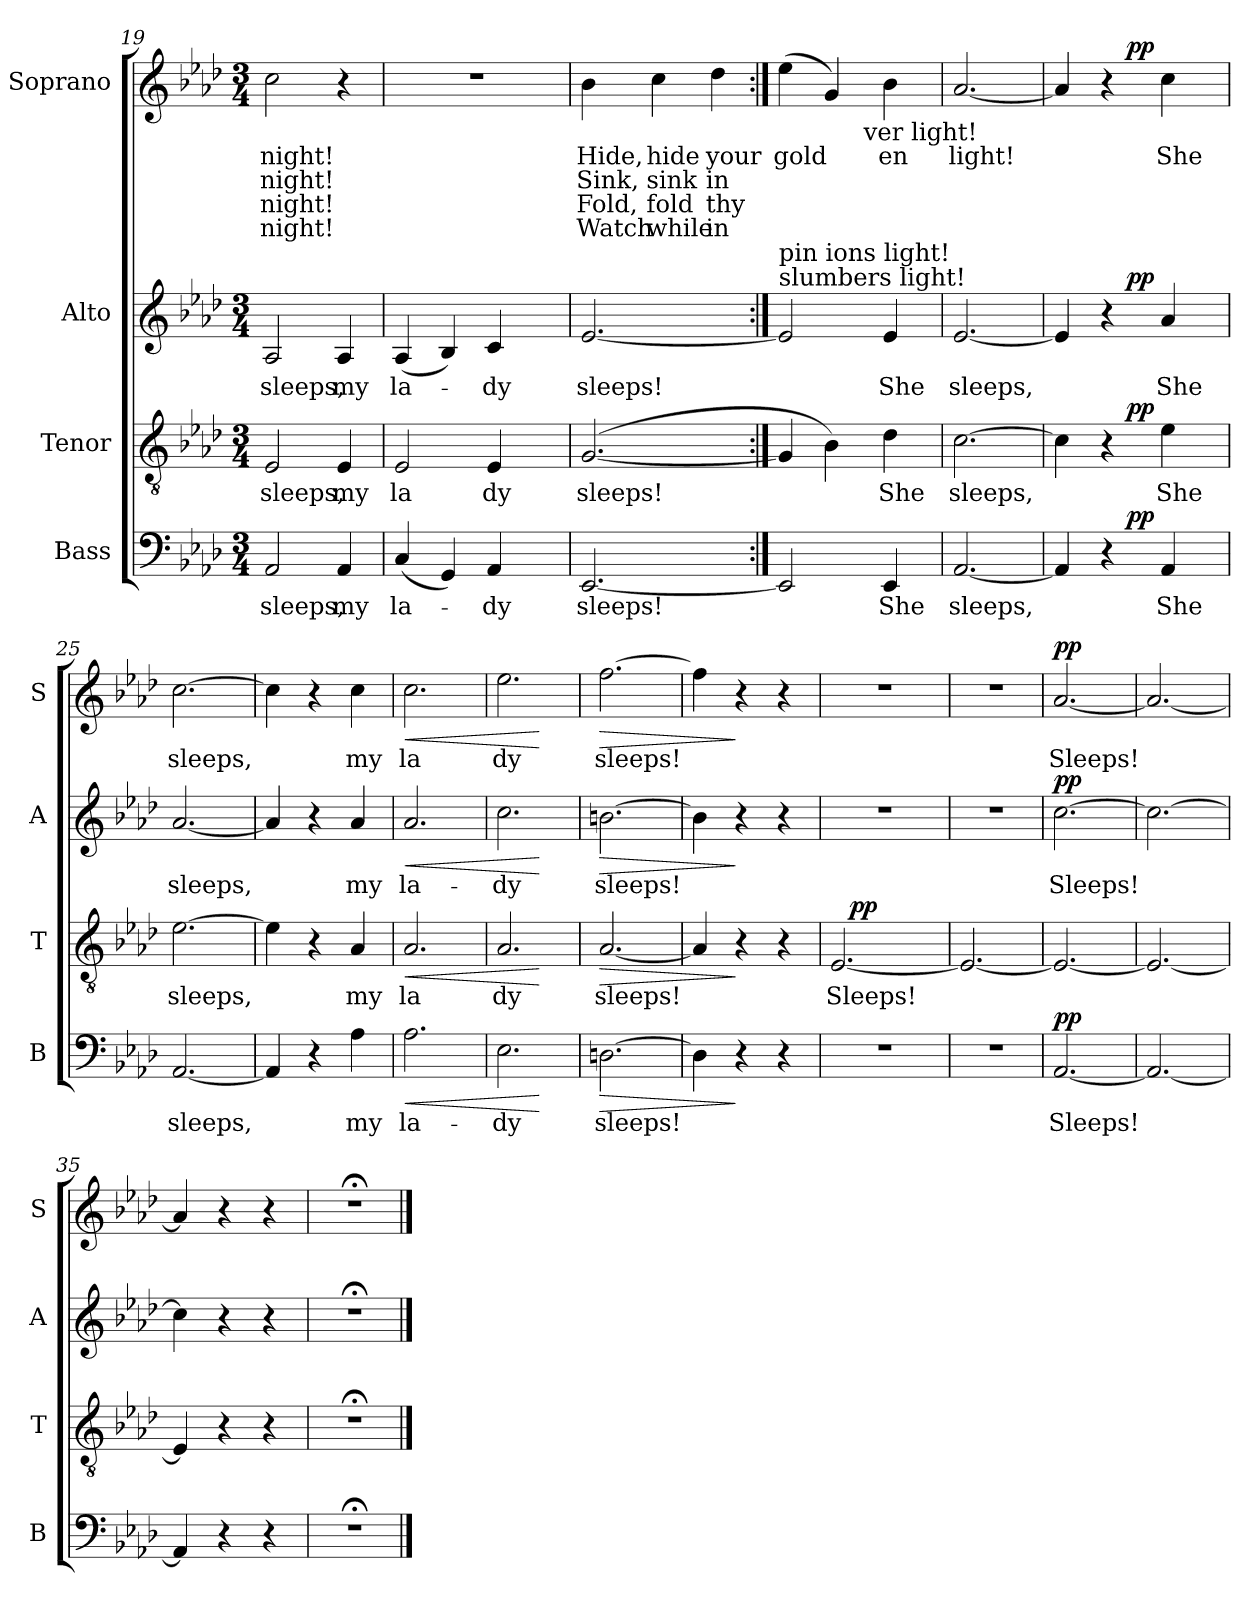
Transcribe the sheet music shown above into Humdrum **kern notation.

**kern	**text	**dynam	**kern	**text	**dynam	**kern	**text	**dynam	**kern	**text	**text	**text	**text	**dynam
*part4	*part4	*part4	*part3	*part3	*part3	*part2	*part2	*part2	*part1	*part1	*part1	*part1	*part1	*part1
*staff4	*staff4	*staff4	*staff3	*staff3	*staff3	*staff2	*staff2	*staff2	*staff1	*staff1	*staff1	*staff1	*staff1	*staff1
*I"Bass	*	*	*I"Tenor	*	*	*I"Alto	*	*	*I"Soprano	*	*	*	*	*
*I'B	*	*	*I'T	*	*	*I'A	*	*	*I'S	*	*	*	*	*
*clefF4	*	*	*clefGv2	*	*	*clefG2	*	*	*clefG2	*	*	*	*	*
*k[b-e-a-d-]	*	*	*k[b-e-a-d-]	*	*	*k[b-e-a-d-]	*	*	*k[b-e-a-d-]	*	*	*	*	*
*A-:	*	*	*A-:	*	*	*A-:	*	*	*A-:	*	*	*	*	*
*M3/4	*	*	*M3/4	*	*	*M3/4	*	*	*M3/4	*	*	*	*	*
=19	=19	=19	=19	=19	=19	=19	=19	=19	=19	=19	=19	=19	=19	=19
!	!LO:LY:b	!	!	!LO:LY:b	!	!	!LO:LY:b	!	!	!LO:LY:b	!LO:LY:b	!LO:LY:b	!LO:LY:b	!
2AA-/	sleeps,	.	2E-/	sleeps,	.	2A-/	sleeps,	.	2cc\	night!	night!	night!	night!	.
!	!LO:LY:b	!	!	!LO:LY:b	!	!	!LO:LY:b	!	!	!	!	!	!	!
4AA-/	my	.	4E-/	my	.	4A-/	my	.	4r	.	.	.	.	.
=20	=20	=20	=20	=20	=20	=20	=20	=20	=20	=20	=20	=20	=20	=20
!	!LO:LY:b	!	!	!LO:LY:b	!	!	!LO:LY:b	!	!LO:N:vis=1	!	!	!	!	!
(<4C/	la-	.	2E-/	la	.	(4A-/	la-	.	2.r	.	.	.	.	.
4GG/)	.	.	.	.	.	4B-/)	.	.	.	.	.	.	.	.
!	!LO:LY:b	!	!	!LO:LY:b	!	!	!LO:LY:b	!	!	!	!	!	!	!
4AA-/	-dy	.	4E-/	dy	.	4c/	-dy	.	.	.	.	.	.	.
=21	=21	=21	=21	=21	=21	=21	=21	=21	=21	=21	=21	=21	=21	=21
!	!LO:LY:b	!	!	!LO:LY:b	!	!	!LO:LY:b	!	!	!LO:LY:b	!LO:LY:b	!LO:LY:b	!LO:LY:b	!
[<2.EE-/	sleeps!	.	([<2.G/	sleeps!	.	[<2.e-/	sleeps!	.	4b-\	Hide,	Sink,	Fold,	Watch	.
!	!	!	!	!	!	!	!	!	!	!LO:LY:b	!LO:LY:b	!LO:LY:b	!LO:LY:b	!
.	.	.	.	.	.	.	.	.	4cc\	hide	sink	fold	while	.
!	!	!	!	!	!	!	!	!	!	!LO:LY:b	!LO:LY:b	!LO:LY:b	!LO:LY:b	!
.	.	.	.	.	.	.	.	.	4dd-\	your	in	thy	in	.
!!LO:LB:g=z
=22:|!	=22:|!	=22:|!	=22:|!	=22:|!	=22:|!	=22:|!	=22:|!	=22:|!	=22:|!	=22:|!	=22:|!	=22:|!	=22:|!	=22:|!
!	!	!	!	!	!	!	!	!	!LO:TX:b:t=sil	!	!	!	!	!
!	!	!	!	!	!	!LO:TX:a:t=slumbers light!	!	!	!	!	!	!	!	!
!	!	!	!	!	!	!LO:TX:a:t=pin ions light!	!	!	!	!	!	!	!	!
!	!	!	!	!	!	!	!	!	!	!LO:LY:b	!	!	!	!
*	*	*	*	*	*	*	*	*	*^	*	*	*	*	*
2EE-/]	.	.	4G/]	.	.	2e-/]	.	.	(>4ee-\	4..ryy	gold	.	.	.	.
.	.	.	4B-\)	.	.	.	.	.	4g/)	.	.	.	.	.	.
!	!	!	!	!	!	!	!	!	!	!LO:TX:b:t=ver light!	!	!	!	!	!
.	.	.	.	.	.	.	.	.	.	4ryy	.	.	.	.	.
!	!LO:LY:b	!	!	!LO:LY:b	!	!	!LO:LY:b	!	!	!	!LO:LY:b	!	!	!	!
4EE-/	She	.	4d-\	She	.	4e-/	She	.	4b-\	.	en	.	.	.	.
.	.	.	.	.	.	.	.	.	.	16ryy	.	.	.	.	.
=23	=23	=23	=23	=23	=23	=23	=23	=23	=23	=23	=23	=23	=23	=23	=23
!	!LO:LY:b	!	!	!LO:LY:b	!	!	!LO:LY:b	!	!	!	!LO:LY:b	!	!	!	!
*	*	*	*	*	*	*	*	*	*v	*v	*	*	*	*	*
[<2.AA-/	sleeps,	.	[>2.c\	sleeps,	.	[<2.e-/	sleeps,	.	[<2.a-/	light!	.	.	.	.
=24	=24	=24	=24	=24	=24	=24	=24	=24	=24	=24	=24	=24	=24	=24
*^	*	*	*^	*	*	*^	*	*	*^	*	*	*	*	*
4AA-/]	4ryy	.	.	4c\]	4ryy	.	.	4e-/]	4ryy	.	.	4a-/]	4ryy	.	.	.	.	.
4r	16.ryy	.	.	4r	16.ryy	.	.	4r	16.ryy	.	.	4r	16.ryy	.	.	.	.	.
!	!	!	!LO:DY:a	!	!	!	!LO:DY:a	!	!	!	!LO:DY:a	!	!	!	!	!	!	!LO:DY:a
.	4ryy	.	pp	.	4ryy	.	pp	.	4ryy	.	pp	.	4ryy	.	.	.	.	pp
!	!	!LO:LY:b	!	!	!	!LO:LY:b	!	!	!	!LO:LY:b	!	!	!	!LO:LY:b	!	!	!	!
4AA-/	.	She	.	4e-\	.	She	.	4a-/	.	She	.	4cc\	.	She	.	.	.	.
.	8ryy	.	.	.	8ryy	.	.	.	8ryy	.	.	.	8ryy	.	.	.	.	.
.	32ryy	.	.	.	32ryy	.	.	.	32ryy	.	.	.	32ryy	.	.	.	.	.
=25	=25	=25	=25	=25	=25	=25	=25	=25	=25	=25	=25	=25	=25	=25	=25	=25	=25	=25
!	!	!LO:LY:b	!	!	!	!LO:LY:b	!	!	!	!LO:LY:b	!	!	!	!LO:LY:b	!	!	!	!
*v	*v	*	*	*	*	*	*	*v	*v	*	*	*v	*v	*	*	*	*	*
*	*	*	*v	*v	*	*	*	*	*	*	*	*	*	*	*
[<2.AA-/	sleeps,	.	[>2.e-\	sleeps,	.	[<2.a-/	sleeps,	.	[>2.cc\	sleeps,	.	.	.	.
=26	=26	=26	=26	=26	=26	=26	=26	=26	=26	=26	=26	=26	=26	=26
4AA-/]	.	.	4e-\]	.	.	4a-/]	.	.	4cc\]	.	.	.	.	.
4r	.	.	4r	.	.	4r	.	.	4r	.	.	.	.	.
!	!LO:LY:b	!	!	!LO:LY:b	!	!	!LO:LY:b	!	!	!LO:LY:b	!	!	!	!
4A-\	my	.	4A-/	my	.	4a-/	my	.	4cc\	my	.	.	.	.
=27	=27	=27	=27	=27	=27	=27	=27	=27	=27	=27	=27	=27	=27	=27
!	!LO:LY:b	!LO:HP:b	!	!LO:LY:b	!LO:HP:b	!	!LO:LY:b	!LO:HP:b	!	!LO:LY:b	!	!	!	!LO:HP:b
2.A-\	la-	<	2.A-/	la	<	2.a-/	la-	<	2.cc\	la	.	.	.	<
=28	=28	=28	=28	=28	=28	=28	=28	=28	=28	=28	=28	=28	=28	=28
!	!LO:LY:b	!	!	!LO:LY:b	!	!	!LO:LY:b	!	!	!LO:LY:b	!	!	!	!
2.E-\	-dy	.	2.A-/	dy	.	2.cc\	-dy	.	2.ee-\	dy	.	.	.	.
.	.	[	.	.	[	.	.	[	.	.	.	.	.	[
=29	=29	=29	=29	=29	=29	=29	=29	=29	=29	=29	=29	=29	=29	=29
!	!LO:LY:b	!LO:HP:b	!	!LO:LY:b	!LO:HP:b	!	!LO:LY:b	!LO:HP:b	!	!LO:LY:b	!	!	!	!LO:HP:b
[>2.Dn\	sleeps!	>	[<2.A-/	sleeps!	>	[>2.bn\	sleeps!	>	[>2.ff\	sleeps!	.	.	.	>
=30	=30	=30	=30	=30	=30	=30	=30	=30	=30	=30	=30	=30	=30	=30
4D\]	.	.	4A-/]	.	.	4b\]	.	.	4ff\]	.	.	.	.	.
4r	.	]	4r	.	]	4r	.	]	4r	.	.	.	.	]
4r	.	.	4r	.	.	4r	.	.	4r	.	.	.	.	.
=31	=31	=31	=31	=31	=31	=31	=31	=31	=31	=31	=31	=31	=31	=31
!LO:N:vis=1	!	!	!	!LO:LY:b	!	!LO:N:vis=1	!	!	!LO:N:vis=1	!	!	!	!	!
*	*	*	*^	*	*	*	*	*	*	*	*	*	*	*
2.r	.	.	[<2.E-/	16ryy	Sleeps!	.	2.r	.	.	2.r	.	.	.	.	.
!	!	!	!	!	!	!LO:DY:a	!	!	!	!	!	!	!	!	!
.	.	.	.	2ryy	.	pp	.	.	.	.	.	.	.	.	.
.	.	.	.	8.ryy	.	.	.	.	.	.	.	.	.	.	.
=32	=32	=32	=32	=32	=32	=32	=32	=32	=32	=32	=32	=32	=32	=32	=32
!LO:N:vis=1	!	!	!	!	!	!	!LO:N:vis=1	!	!	!LO:N:vis=1	!	!	!	!	!
*	*	*	*v	*v	*	*	*	*	*	*	*	*	*	*	*
2.r	.	.	2.E-/_	.	.	2.r	.	.	2.r	.	.	.	.	.
=33	=33	=33	=33	=33	=33	=33	=33	=33	=33	=33	=33	=33	=33	=33
!	!LO:LY:b	!LO:DY:a	!	!	!	!	!LO:LY:b	!LO:DY:a	!	!LO:LY:b	!	!	!	!LO:DY:a
[<2.AA-/	Sleeps!	pp	2.E-/_	.	.	[>2.cc\	Sleeps!	pp	[<2.a-/	Sleeps!	.	.	.	pp
=34	=34	=34	=34	=34	=34	=34	=34	=34	=34	=34	=34	=34	=34	=34
2.AA-/_	.	.	2.E-/_	.	.	2.cc\_	.	.	2.a-/_	.	.	.	.	.
=35	=35	=35	=35	=35	=35	=35	=35	=35	=35	=35	=35	=35	=35	=35
4AA-/]	.	.	4E-/]	.	.	4cc\]	.	.	4a-/]	.	.	.	.	.
4r	.	.	4r	.	.	4r	.	.	4r	.	.	.	.	.
4r	.	.	4r	.	.	4r	.	.	4r	.	.	.	.	.
=36	=36	=36	=36	=36	=36	=36	=36	=36	=36	=36	=36	=36	=36	=36
!LO:N:vis=1	!	!	!LO:N:vis=1	!	!	!LO:N:vis=1	!	!	!LO:N:vis=1	!	!	!	!	!
2.r;<	.	.	2.r;<	.	.	2.r;<	.	.	2.r;<	.	.	.	.	.
==	==	==	==	==	==	==	==	==	==	==	==	==	==	==
*-	*-	*-	*-	*-	*-	*-	*-	*-	*-	*-	*-	*-	*-	*-
